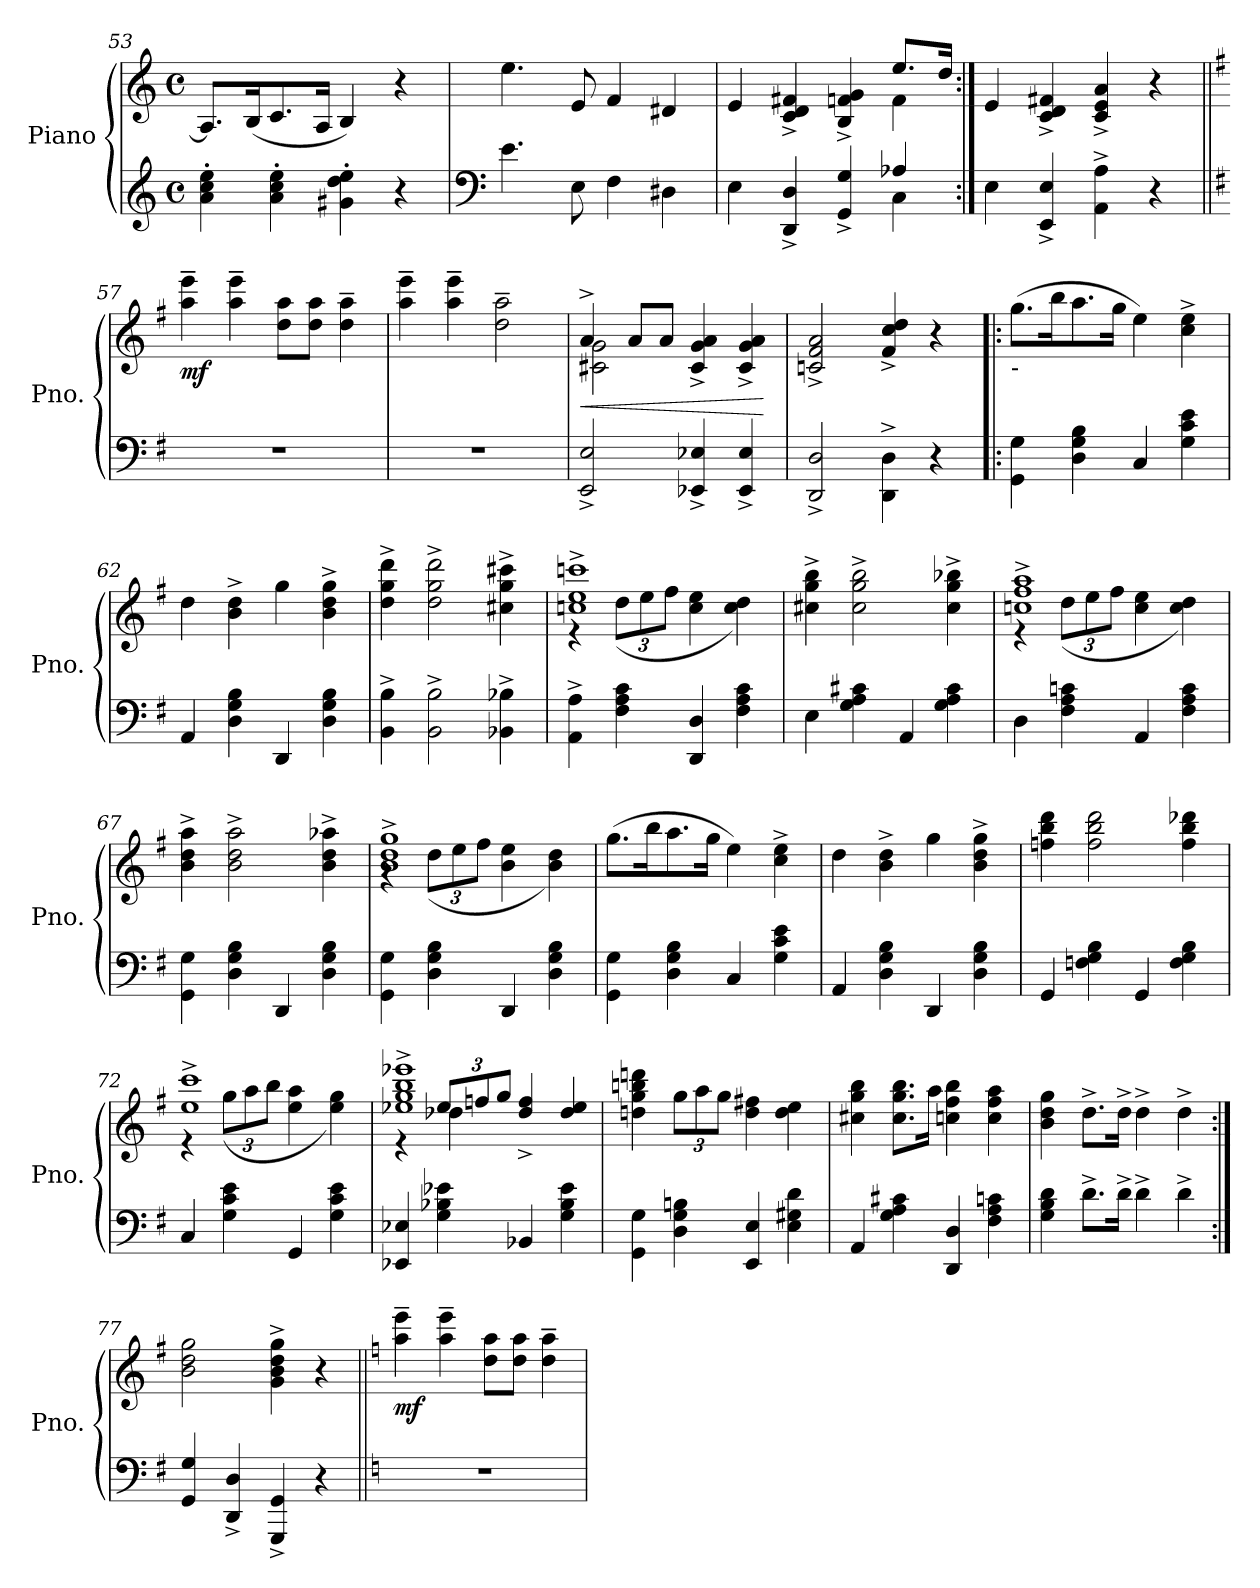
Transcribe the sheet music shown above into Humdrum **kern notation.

**kern	**kern	**dynam
*part1	*part1	*part1
*staff2	*staff1	*staff1/2
*I"Piano	*	*
*I'Pno.	*	*
*clefG2	*clefG2	*
*k[]	*k[]	*
*M4/4	*M4/4	*
*met(c)	*met(c)	*
=53	=53	=53
4a\' 4cc\' 4ee\'	8.A/L]	.
.	(<16B/K	.
4a\' 4cc\' 4ee\'	8.c/	.
.	16A/Jk	.
4g#X\' 4dd\' 4ee\'	4B/)	.
4r	4r	.
=54	=54	=54
*clefF4	*	*
4.e\	4.ee\	.
8E\	8e/	.
4F\	4f/	.
4D#X\	4d#X/	.
=55	=55	=55
*^	*^	*
4E\	2.ryy	4e/	2.ryy	.
4DD/^ 4D/^	.	4c/^ 4d/^ 4f#X/^	.	.
4GG/^ 4G/^	.	4B/^ 4fn/^ 4g/^	.	.
4C\	4A-X/	8.ee/L	4f\	.
.	.	16dd/Jk	.	.
*v	*v	*	*	*
*	*v	*v	*
=56:|!	=56:|!	=56:|!
4E\	4e/	.
4EE/^ 4E/^	4c/^ 4d/^ 4f#X/^	.
4AA\^ 4A\^	4c/^ 4e/^ 4a/^	.
4r	4r	.
!!LO:LB:g=z
=57||	=57||	=57||
*k[f#]	*k[f#]	*
!	!	!LO:DY:b
1r	4aa\~ 4eee\~	mf
.	4aa\~ 4eee\~	.
.	8dd\ 8aa\L	.
.	8dd\ 8aa\J	.
.	4dd\~ 4aa\~	.
=58	=58	=58
1r	4aa\~ 4eee\~	.
.	4aa\~ 4eee\~	.
.	2dd\~ 2aa\~	.
=59	=59	=59
!	!	!LO:HP:b
*	*^	*
2EE/^ 2E/^	4a^/	2c#X\ 2g\	<
.	8a/L	.	.
.	8a/J	.	.
4EE-X/^ 4E-X/^	4c#/^ 4g/^ 4a/^	2ryy	.
4EE-/^ 4E-/^	4c#/^ 4g/^ 4a/^	.	.
*	*v	*v	*
.	.	[
=60	=60	=60
2DD/^ 2D/^	2cn/^ 2f#/^ 2a/^	.
4DD\^ 4D\^	4f#/^ 4cc/^ 4dd/^	.
4r	4r	.
!!LO:LB:g=z
=61!|:	=61!|:	=61!|:
!	!LO:TX:b:t=-	!
!	!	!LO:DY:b
!	!	!LO:DY:n=1:b
4GG\ 4G\	(>8.gg\L	p f
.	16bb\K	.
4D\ 4G\ 4B\	8.aa\	.
.	16gg\Jk	.
4C/	4ee\)	.
4G\ 4c\ 4e\	4cc\^ 4ee\^	.
=62	=62	=62
4AA/	4dd\	.
4D\ 4G\ 4B\	4b\^ 4dd\^	.
4DD/	4gg\	.
4D\ 4G\ 4B\	4b\^ 4dd\^ 4gg\^	.
=63	=63	=63
4BB\^ 4B\^	4dd\^ 4gg\^ 4ddd\^	.
2BB\^ 2B\^	2dd\^ 2gg\^ 2ddd\^	.
4BB-X\^ 4B-X\^	4cc#X\^ 4gg\^ 4ccc#X\^	.
=64	=64	=64
*	*^	*
4AA\^ 4A\^	1ccn^ 1ee^ 1cccn^	4r	.
*	*	*Xbrackettup	*
4F#\ 4A\ 4c\	.	(>12dd\L	.
.	.	12ee\	.
.	.	12ff#\J	.
4DD/ 4D/	.	4cc\ 4ee\	.
4F#\ 4A\ 4c\	.	4cc\ 4dd\)	.
*	*v	*v	*
!!LO:PB:g=z
=65	=65	=65
4E\	4cc#X\^ 4gg\^ 4bb\^	.
4G\ 4A\ 4c#X\	2cc#\^ 2gg\^ 2bb\^	.
4AA/	.	.
4G\ 4A\ 4c#\	4cc#\^ 4gg\^ 4bb-X\^	.
=66	=66	=66
*	*^	*
4D\	1ccn^ 1ff#^ 1aa^	4r	.
4F#\ 4A\ 4cn\	.	(>12dd\L	.
.	.	12ee\	.
.	.	12ff#\J	.
4AA/	.	4cc\ 4ee\	.
4F#\ 4A\ 4c\	.	4cc\ 4dd\)	.
*	*v	*v	*
=67	=67	=67
4GG\ 4G\	4b\^ 4dd\^ 4aa\^	.
4D\ 4G\ 4B\	2b\^ 2dd\^ 2aa\^	.
4DD/	.	.
4D\ 4G\ 4B\	4b\^ 4dd\^ 4aa-X\^	.
=68	=68	=68
*	*^	*
4GG\ 4G\	1b^ 1dd^ 1gg^	4rg	.
4D\ 4G\ 4B\	.	(>12dd\L	.
.	.	12ee\	.
.	.	12ff#\J	.
4DD/	.	4b\ 4ee\	.
4D\ 4G\ 4B\	.	4b\ 4dd\)	.
*	*v	*v	*
!!LO:LB:g=z
=69	=69	=69
4GG\ 4G\	(>8.gg\L	.
.	16bb\K	.
4D\ 4G\ 4B\	8.aa\	.
.	16gg\Jk	.
4C/	4ee\)	.
4G\ 4c\ 4e\	4cc\^ 4ee\^	.
=70	=70	=70
4AA/	4dd\	.
4D\ 4G\ 4B\	4b\^ 4dd\^	.
4DD/	4gg\	.
4D\ 4G\ 4B\	4b\^ 4dd\^ 4gg\^	.
=71	=71	=71
4GG/	4ffn\ 4bb\ 4ddd\	.
4Fn\ 4G\ 4B\	2ff\ 2bb\ 2ddd\	.
4GG/	.	.
4F\ 4G\ 4B\	4ff\ 4bb\ 4ddd-X\	.
=72	=72	=72
*	*^	*
4C/	1ee^ 1ccc^	4r	.
4G\ 4c\ 4e\	.	(<12gg\L	.
.	.	12aa\	.
.	.	12bb\J	.
4GG/	.	4ee\ 4aa\	.
4G\ 4c\ 4e\	.	4ee\ 4gg\)	.
!!LO:LB:g=z
=73	=73	=73	=73
*	*	*^	*
4EE-X/ 4E-X/	1ee-X^ 1gg^ 1bb^ 1eee-X^	4r	4ryy	.
4G\ 4B-X\ 4e-X\	.	12ee-/L	4dd-X\	.
.	.	12ffn/	.	.
.	.	12gg/J	.	.
4BB-X/	.	4dd-/^ 4ff/^	2ryy	.
4G\ 4B-\ 4e-\	.	4dd-/ 4ee-/	.	.
*	*	*v	*v	*
=74	=74	=74	=74
!	!LO:N:n=1:head=open	!	!
!	!LO:N:n=4:head=open	!	!
*	*v	*v	*
4GG\ 4G\	4ddn\ 4gg\ 4bbn\ 4dddn\	.
4D\ 4G\ 4Bn\	12gg\L	.
.	12aa\	.
.	12gg\J	.
4EE/ 4E/	4dd\ 4ff#X\	.
4E\ 4G#X\ 4d\	4dd\ 4ee\	.
=75	=75	=75
4AA/	4cc#X\ 4gg\ 4bb\	.
4G\ 4A\ 4c#X\	8.cc#\ 8.gg\ 8.bb\L	.
.	16aa\Jk	.
4DD/ 4D/	4ccn\ 4ff#\ 4bb\	.
4F#\ 4A\ 4cn\	4cc\ 4ff#\ 4aa\	.
=76	=76	=76
4G\ 4B\ 4d\	4b\ 4dd\ 4gg\	.
8.d^\L	8.dd^\L	.
16d^\Jk	16dd^\Jk	.
4d^\	4dd^\	.
4d^\	4dd^\	.
=77:|!	=77:|!	=77:|!
4GG/ 4G/	2b\ 2dd\ 2gg\	.
4DD/^ 4D/^	.	.
4GGG/^ 4GG/^	4g\^ 4b\^ 4dd\^ 4gg\^	.
4r	4r	.
!!LO:LB:g=z
=78||	=78||	=78||
*k[]	*k[]	*
!	!	!LO:DY:b
1r	4aa\~ 4eee\~	mf
.	4aa\~ 4eee\~	.
.	8dd\ 8aa\L	.
.	8dd\ 8aa\J	.
.	4dd\~ 4aa\~	.
=	=	=
*-	*-	*-
